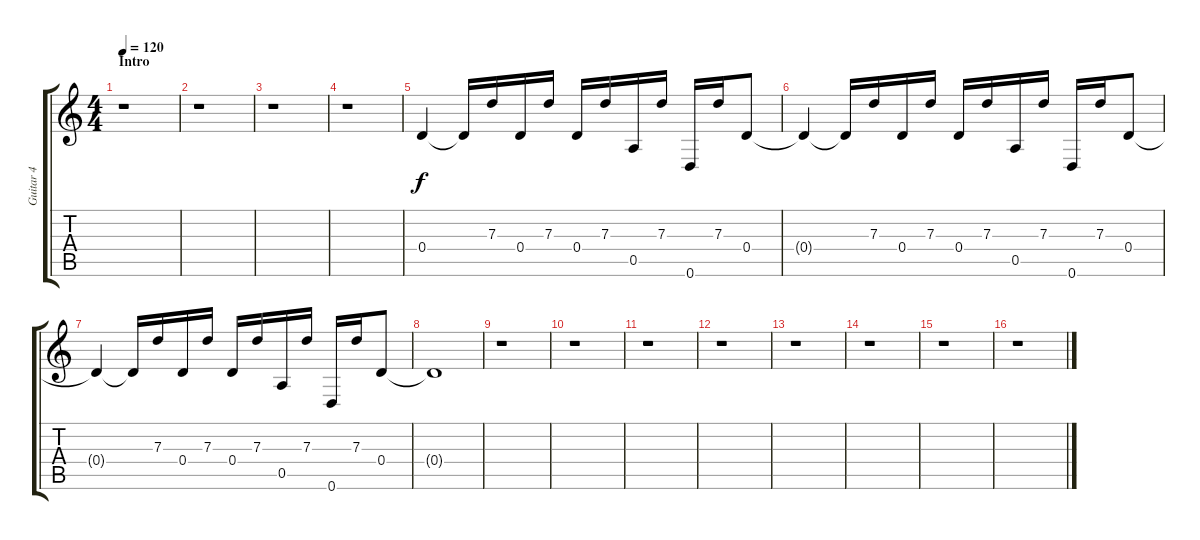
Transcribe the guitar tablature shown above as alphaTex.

\track ("Guitar 4" "Guitar 4") {instrument electricguitarjazz}
\staff {score tabs}
\tuning (E4 B3 G3 D3 A2 D2) {hide}
\ts (4 4)
\section ("" "Intro")
\tempo 120
\clef g2
\ks c
r.1{dy f instrument electricguitarjazz} |
r.1 |
r.1 |
r.1 |
0.4.4 0.4{t}.16 7.3.16 0.4.16 7.3.16 0.4.16 7.3.16 0.5.16 7.3.16 0.6.16 7.3.16 0.4.8 |
0.4{t}.4 0.4{t}.16 7.3.16 0.4.16 7.3.16 0.4.16 7.3.16 0.5.16 7.3.16 0.6.16 7.3.16 0.4.8 |
0.4{t}.4 0.4{t}.16 7.3.16 0.4.16 7.3.16 0.4.16 7.3.16 0.5.16 7.3.16 0.6.16 7.3.16 0.4.8 |
0.4{t}.1 |
r.1 |
r.1 |
r.1 |
r.1 |
r.1 |
r.1 |
r.1 |
r.1
